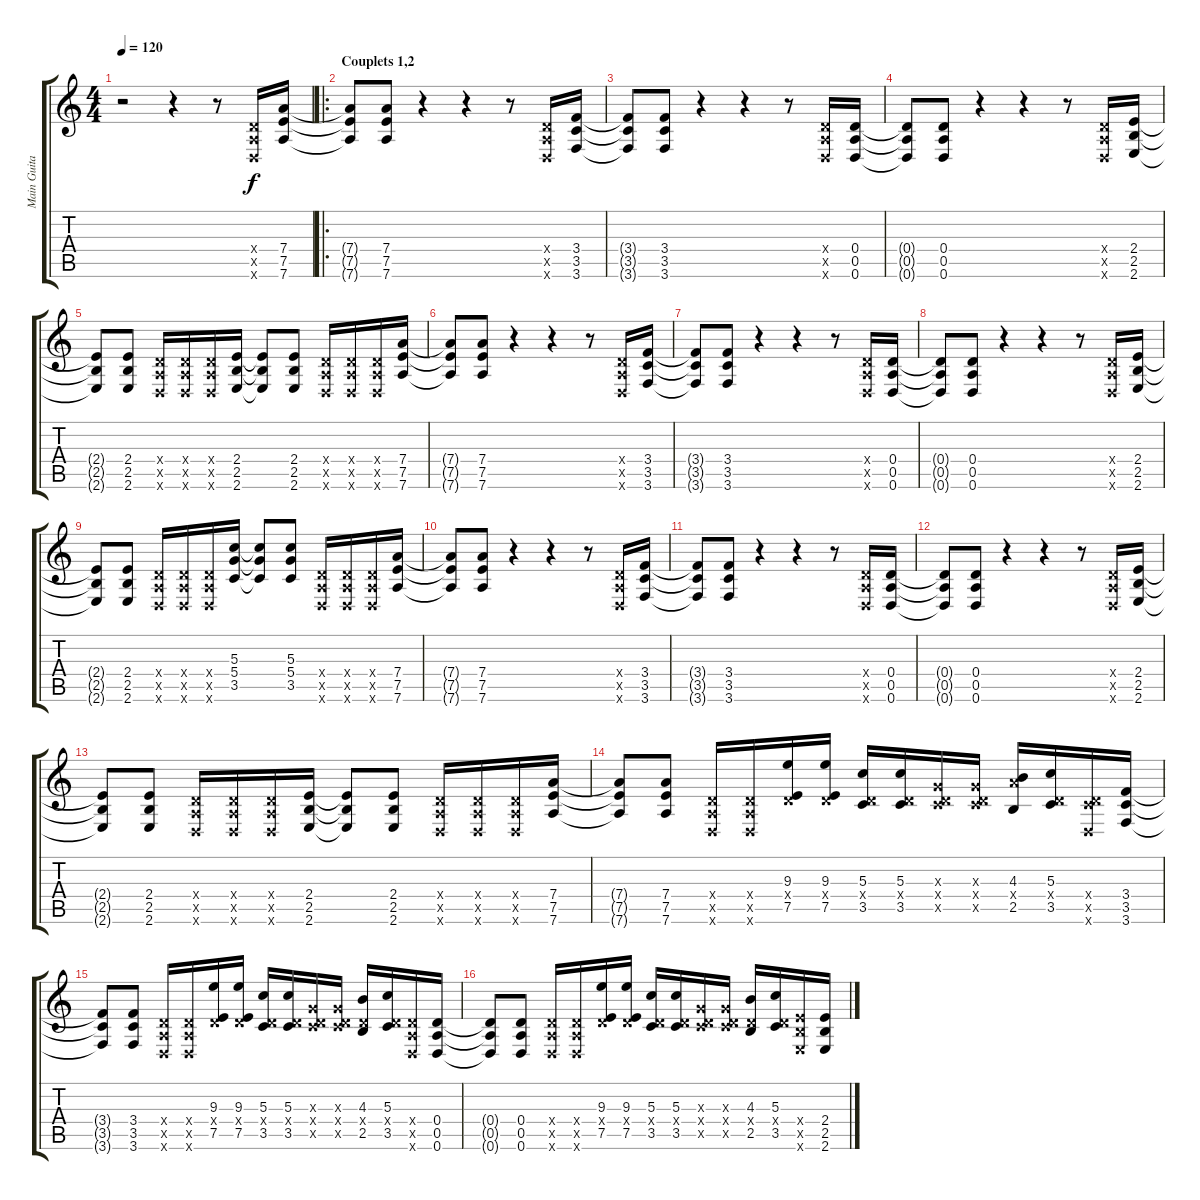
\track ("Main Guitar" "Main Guita") {instrument distortionguitar}
\staff {score tabs}
\tuning (E4 B3 G3 D3 A2 D2) {hide}
\ts (4 4)
\tempo 120
\clef g2
\ks c
r.2{dy f instrument distortionguitar} r.4 r.8 (0.4{x} 0.5{x} 0.6{x}).16 (7.4 7.5 7.6).16 |
\ro
\section ("" "Couplets 1,2")
(7.4{t} 7.5{t} 7.6{t}).8 (7.4 7.5 7.6).8 r.4 r.4 r.8 (0.4{x} 0.5{x} 0.6{x}).16 (3.4 3.5 3.6).16 |
(3.4{t} 3.5{t} 3.6{t}).8 (3.4 3.5 3.6).8 r.4 r.4 r.8 (0.4{x} 0.5{x} 0.6{x}).16 (0.4 0.5 0.6).16 |
(0.4{t} 0.5{t} 0.6{t}).8 (0.4 0.5 0.6).8 r.4 r.4 r.8 (0.4{x} 0.5{x} 0.6{x}).16 (2.4 2.5 2.6).16 |
(2.4{t} 2.5{t} 2.6{t}).8 (2.4 2.5 2.6).8 (0.4{x} 0.5{x} 0.6{x}).16 (0.4{x} 0.5{x} 0.6{x}).16 (0.4{x} 0.5{x} 0.6{x}).16 (2.4 2.5 2.6).16 (2.4{t} 2.5{t} 2.6{t}).8 (2.4 2.5 2.6).8 (0.4{x} 0.5{x} 0.6{x}).16 (0.4{x} 0.5{x} 0.6{x}).16 (0.4{x} 0.5{x} 0.6{x}).16 (7.4 7.5 7.6).16 |
(7.4{t} 7.5{t} 7.6{t}).8 (7.4 7.5 7.6).8 r.4 r.4 r.8 (0.4{x} 0.5{x} 0.6{x}).16 (3.4 3.5 3.6).16 |
(3.4{t} 3.5{t} 3.6{t}).8 (3.4 3.5 3.6).8 r.4 r.4 r.8 (0.4{x} 0.5{x} 0.6{x}).16 (0.4 0.5 0.6).16 |
(0.4{t} 0.5{t} 0.6{t}).8 (0.4 0.5 0.6).8 r.4 r.4 r.8 (0.4{x} 0.5{x} 0.6{x}).16 (2.4 2.5 2.6).16 |
(2.4{t} 2.5{t} 2.6{t}).8 (2.4 2.5 2.6).8 (0.4{x} 0.5{x} 0.6{x}).16 (0.4{x} 0.5{x} 0.6{x}).16 (0.4{x} 0.5{x} 0.6{x}).16 (5.3 5.4 3.5).16 (5.3{t} 5.4{t} 3.5{t}).8 (5.3 5.4 3.5).8 (0.4{x} 0.5{x} 0.6{x}).16 (0.4{x} 0.5{x} 0.6{x}).16 (0.4{x} 0.5{x} 0.6{x}).16 (7.4 7.5 7.6).16 |
(7.4{t} 7.5{t} 7.6{t}).8 (7.4 7.5 7.6).8 r.4 r.4 r.8 (0.4{x} 0.5{x} 0.6{x}).16 (3.4 3.5 3.6).16 |
(3.4{t} 3.5{t} 3.6{t}).8 (3.4 3.5 3.6).8 r.4 r.4 r.8 (0.4{x} 0.5{x} 0.6{x}).16 (0.4 0.5 0.6).16 |
(0.4{t} 0.5{t} 0.6{t}).8 (0.4 0.5 0.6).8 r.4 r.4 r.8 (0.4{x} 0.5{x} 0.6{x}).16 (2.4 2.5 2.6).16 |
(2.4{t} 2.5{t} 2.6{t}).8 (2.4 2.5 2.6).8 (0.4{x} 0.5{x} 0.6{x}).16 (0.4{x} 0.5{x} 0.6{x}).16 (0.4{x} 0.5{x} 0.6{x}).16 (2.4 2.5 2.6).16 (2.4{t} 2.5{t} 2.6{t}).8 (2.4 2.5 2.6).8 (0.4{x} 0.5{x} 0.6{x}).16 (0.4{x} 0.5{x} 0.6{x}).16 (0.4{x} 0.5{x} 0.6{x}).16 (7.4 7.5 7.6).16 |
(7.4{t} 7.5{t} 7.6{t}).8 (7.4 7.5 7.6).8 (0.4{x} 0.5{x} 0.6{x}).16 (0.4{x} 0.5{x} 0.6{x}).16 (9.3 0.4{x} 7.5).16 (9.3 0.4{x} 7.5).16 (5.3 0.4{x} 3.5).16 (5.3 0.4{x} 3.5).16 (0.3{x} 0.4{x} 3.5{x}).16 (0.3{x} 0.4{x} 3.5{x}).16 (4.3 7.4{x} 2.5).16 (5.3 0.4{x} 3.5).16 (0.4{x} 3.5{x} 0.6{x}).16 (3.4 3.5 3.6).16 |
(3.4{t} 3.5{t} 3.6{t}).8 (3.4 3.5 3.6).8 (0.4{x} 0.5{x} 0.6{x}).16 (0.4{x} 0.5{x} 0.6{x}).16 (9.3 0.4{x} 7.5).16 (9.3 0.4{x} 7.5).16 (5.3 0.4{x} 3.5).16 (5.3 0.4{x} 3.5).16 (0.3{x} 0.4{x} 3.5{x}).16 (0.3{x} 0.4{x} 3.5{x}).16 (4.3 0.4{x} 2.5).16 (5.3 0.4{x} 3.5).16 (0.4{x} 0.5{x} 0.6{x}).16 (0.4 0.5 0.6).16 |
(0.4{t} 0.5{t} 0.6{t}).8 (0.4 0.5 0.6).8 (0.4{x} 0.5{x} 0.6{x}).16 (0.4{x} 0.5{x} 0.6{x}).16 (9.3 0.4{x} 7.5).16 (9.3 0.4{x} 7.5).16 (5.3 0.4{x} 3.5).16 (5.3 0.4{x} 3.5).16 (0.3{x} 0.4{x} 3.5{x}).16 (0.3{x} 0.4{x} 3.5{x}).16 (4.3 0.4{x} 2.5).16 (5.3 0.4{x} 3.5).16 (2.4{x} 2.5{x} 2.6{x}).16 (2.4 2.5 2.6).16
